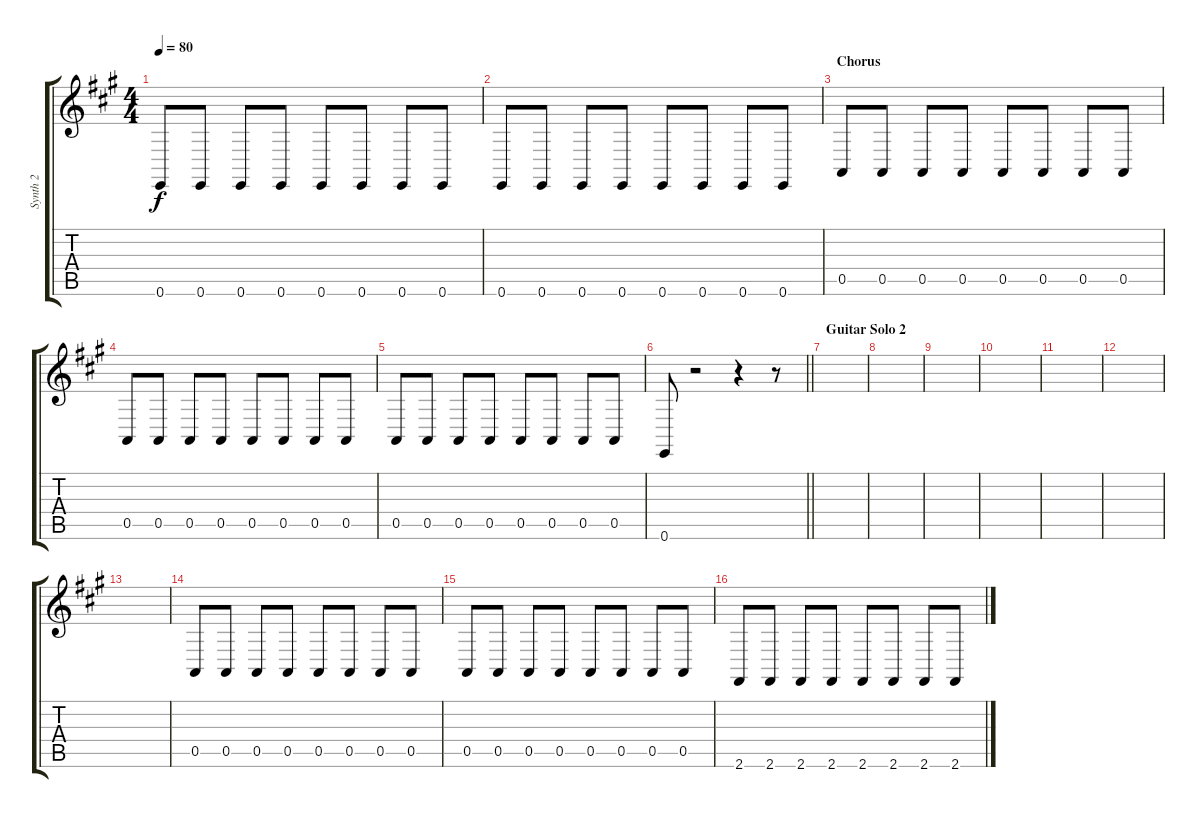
\track ("Synth 2" "Synth 2") {instrument synthstrings1}
\staff {score tabs}
\tuning (E4 B3 G3 D3 A2 E2) {hide}
\ts (4 4)
\tempo 80
\clef g2
\ks a
0.6.8{dy f} 0.6.8 0.6.8 0.6.8 0.6.8 0.6.8 0.6.8 0.6.8 |
0.6.8 0.6.8 0.6.8 0.6.8 0.6.8 0.6.8 0.6.8 0.6.8 |
\section ("" "Chorus")
0.5.8 0.5.8 0.5.8 0.5.8 0.5.8 0.5.8 0.5.8 0.5.8 |
0.5.8 0.5.8 0.5.8 0.5.8 0.5.8 0.5.8 0.5.8 0.5.8 |
0.5.8 0.5.8 0.5.8 0.5.8 0.5.8 0.5.8 0.5.8 0.5.8 |
\barLineRight lightlight
0.6.8 r.2 r.4 r.8 |
\section ("" "Guitar Solo 2")
|
|
|
|
|
|
|
0.5.8 0.5.8 0.5.8 0.5.8 0.5.8 0.5.8 0.5.8 0.5.8 |
0.5.8 0.5.8 0.5.8 0.5.8 0.5.8 0.5.8 0.5.8 0.5.8 |
2.6.8 2.6.8 2.6.8 2.6.8 2.6.8 2.6.8 2.6.8 2.6.8
